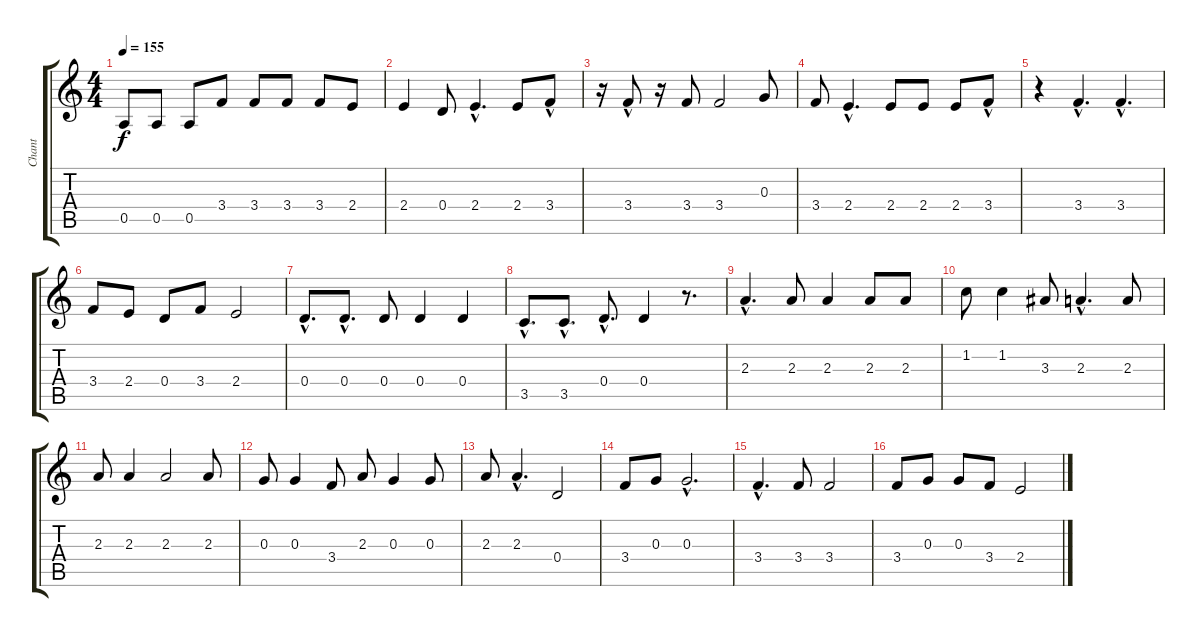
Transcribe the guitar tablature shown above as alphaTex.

\track ("Chant" "Chant") {instrument acousticguitarnylon}
\staff {score tabs}
\tuning (E4 B3 G3 D3 A2 E2) {hide}
\ts (4 4)
\tempo 155
\clef g2
\ks c
0.5.8{dy f instrument acousticguitarnylon} 0.5.8 0.5.8 3.4.8 3.4.8 3.4.8 3.4.8 2.4.8 |
2.4.4 0.4.8 2.4{hac}.4{d} 2.4.8 3.4{hac}.8 |
r.16 3.4{hac}.8 r.16 3.4.8 3.4.2 0.3.8 |
3.4.8 2.4{hac}.4{d} 2.4.8 2.4.8 2.4.8 3.4{hac}.8 |
r.4 3.4{hac}.4{d} 3.4{hac}.4{d} |
3.4.8 2.4.8 0.4.8 3.4.8 2.4.2 |
0.4{hac}.8{d} 0.4{hac}.8{d} 0.4.8 0.4.4 0.4.4 |
3.5{hac}.8{d} 3.5{hac}.8{d} 0.4{hac}.8{d} 0.4.4 r.8{d} |
2.3{hac}.4{d} 2.3.8 2.3.4 2.3.8 2.3.8 |
1.2.8 1.2.4 3.3.8 2.3{hac}.4{d} 2.3.8 |
2.3.8 2.3.4 2.3.2 2.3.8 |
0.3.8 0.3.4 3.4.8 2.3.8 0.3.4 0.3.8 |
2.3.8 2.3{hac}.4{d} 0.4.2 |
3.4.8 0.3.8 0.3{hac}.2{d} |
3.4{hac}.4{d} 3.4.8 3.4.2 |
3.4.8 0.3.8 0.3.8 3.4.8 2.4.2
